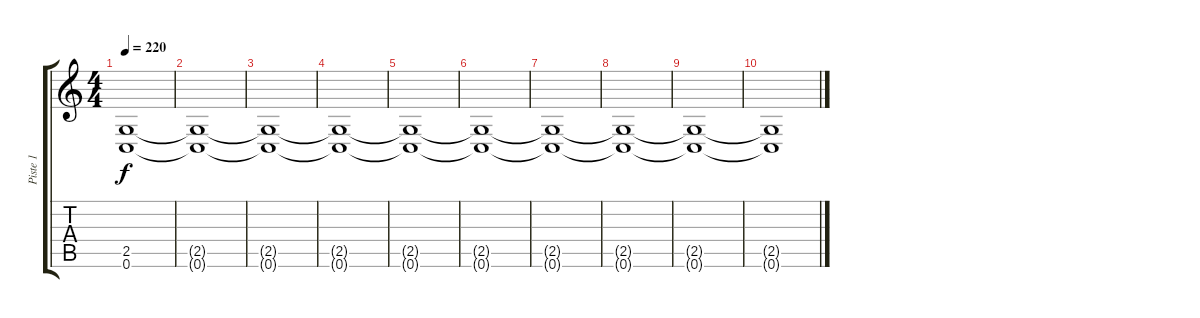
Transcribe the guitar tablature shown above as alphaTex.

\track ("Piste 1" "Piste 1") {instrument distortionguitar}
\staff {score tabs}
\tuning (C4 G3 Eb3 Bb2 F2 C2) {hide}
\ts (4 4)
\tempo 220
\clef g2
\ks c
(2.5 0.6).1{dy f} |
(2.5{t} 0.6{t}).1 |
(2.5{t} 0.6{t}).1 |
(2.5{t} 0.6{t}).1 |
(2.5{t} 0.6{t}).1 |
(2.5{t} 0.6{t}).1 |
(2.5{t} 0.6{t}).1 |
(2.5{t} 0.6{t}).1 |
(2.5{t} 0.6{t}).1 |
(2.5{t} 0.6{t}).1
